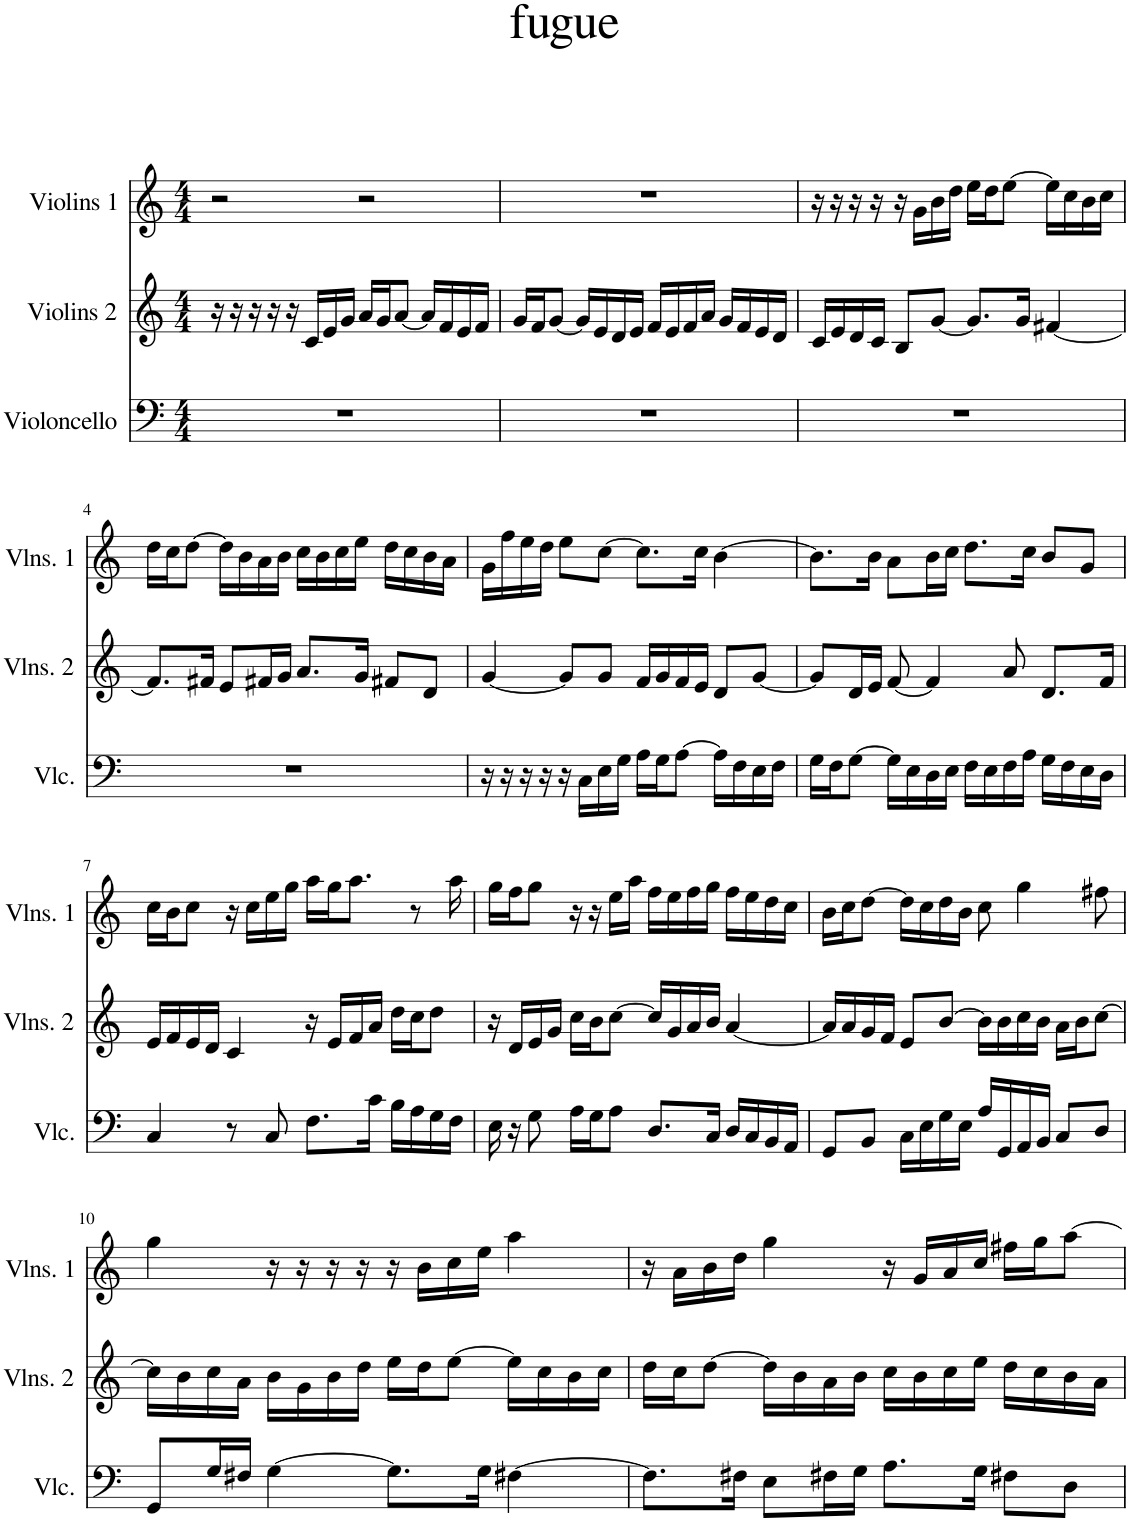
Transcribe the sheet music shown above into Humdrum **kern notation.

**kern	**kern	**kern
*part3	*part2	*part1
*staff3	*staff2	*staff1
*I"Violoncello	*I"Violins 2	*I"Violins 1
*I'Vlc.	*I'Vlns. 2	*I'Vlns. 1
*clefF4	*clefG2	*clefG2
*k[]	*k[]	*k[]
*M4/4	*M4/4	*M4/4
=1	=1	=1
1r	16r	2r
.	16r	.
.	16r	.
.	16r	.
.	16r	.
.	16c/LL	.
.	16e/	.
.	16g/JJ	.
.	16a/LL	2r
.	16g/J	.
.	[8a/J	.
.	16a/LL]	.
.	16f/	.
.	16e/	.
.	16f/JJ	.
=2	=2	=2
1r	16g/LL	1r
.	16f/J	.
.	[8g/J	.
.	16g/LL]	.
.	16e/	.
.	16d/	.
.	16e/JJ	.
.	16f/LL	.
.	16e/	.
.	16f/	.
.	16a/JJ	.
.	16g/LL	.
.	16f/	.
.	16e/	.
.	16d/JJ	.
=3	=3	=3
1r	16c/LL	16r
.	16e/	16r
.	16d/	16r
.	16c/JJ	16r
.	8B/L	16r
.	.	16g\LL
.	[8g/J	16b\
.	.	16dd\JJ
.	8.g/L]	16ee\LL
.	.	16dd\J
.	.	[8ee\J
.	16g/Jk	.
.	[4f#X/	16ee\LL]
.	.	16cc\
.	.	16b\
.	.	16cc\JJ
!!LO:LB:g=z
=4	=4	=4
1r	8.f#/L]	16dd\LL
.	.	16cc\J
.	.	[8dd\J
.	16f#X/Jk	.
.	8e/L	16dd\LL]
.	.	16b\
.	16f#X/L	16a\
.	16g/JJ	16b\JJ
.	8.a/L	16cc\LL
.	.	16b\
.	.	16cc\
.	16g/Jk	16ee\JJ
.	8f#X/L	16dd\LL
.	.	16cc\
.	8d/J	16b\
.	.	16a\JJ
=5	=5	=5
16r	[4g/	16g\LL
16r	.	16ff\
16r	.	16ee\
16r	.	16dd\JJ
16r	8g/L]	8ee\L
16C\LL	.	.
16E\	8g/J	[8cc\J
16G\JJ	.	.
16A\LL	16f/LL	8.cc\L]
16G\J	16g/	.
[8A\J	16f/	.
.	16e/JJ	16cc\Jk
16A\LL]	8d/L	[4b\
16F\	.	.
16E\	[8g/J	.
16F\JJ	.	.
=6	=6	=6
16G\LL	8g/L]	8.b\L]
16F\J	.	.
[8G\J	16d/L	.
.	16e/JJ	16b\Jk
16G\LL]	[8f/	8a\L
16E\	.	.
16D\	4f/]	16b\L
16E\JJ	.	16cc\JJ
16F\LL	.	8.dd\L
16E\	.	.
16F\	8a/	.
16A\JJ	.	16cc\Jk
16G\LL	8.d/L	8b/L
16F\	.	.
16E\	.	8g/J
16D\JJ	16f/Jk	.
!!LO:LB:g=z
=7	=7	=7
4C/	16e/LL	16cc\LL
.	16f/	16b\J
.	16e/	8cc\J
.	16d/JJ	.
8r	4c/	16r
.	.	16cc\LL
8C/	.	16ee\
.	.	16gg\JJ
8.F\L	16r	16aa\LL
.	16e/LL	16gg\J
.	16f/	8.aa\J
16c\Jk	16a/JJ	.
16B\LL	16dd\LL	.
16A\	16cc\J	8r
16G\	8dd\J	.
16F\JJ	.	16aa\
=8	=8	=8
16E\	16r	16gg\LL
16r	16d/LL	16ff\J
8G\	16e/	8gg\J
.	16g/JJ	.
16A\LL	16cc\LL	16r
16G\J	16b\J	16r
8A\J	[8cc\J	16ee\LL
.	.	16aa\JJ
8.D/L	16cc/LL]	16ff\LL
.	16g/	16ee\
.	16a/	16ff\
16C/Jk	16b/JJ	16gg\JJ
16D/LL	[4a/	16ff\LL
16C/	.	16ee\
16BB/	.	16dd\
16AA/JJ	.	16cc\JJ
=9	=9	=9
8GG/L	16a/LL]	16b\LL
.	16a/	16cc\J
8BB/J	16g/	[8dd\J
.	16f/JJ	.
16C\LL	8e/L	16dd\LL]
16E\	.	16cc\
16G\	[8b/J	16dd\
16E\JJ	.	16b\JJ
16A/LL	16b\LL]	8cc\
16GG/	16b\	.
16AA/	16cc\	4gg\
16BB/JJ	16b\JJ	.
8C/L	16a\LL	.
.	16b\J	.
8D/J	[8cc\J	8ff#X\
!!LO:LB:g=z
=10	=10	=10
8GG/L	16cc\LL]	4gg\
.	16b\	.
16G/L	16cc\	.
16F#X/JJ	16a\JJ	.
[4G\	16b\LL	16r
.	16g\	16r
.	16b\	16r
.	16dd\JJ	16r
8.G\L]	16ee\LL	16r
.	16dd\J	16b\LL
.	[8ee\J	16cc\
16G\Jk	.	16ee\JJ
[4F#X\	16ee\LL]	4aa\
.	16cc\	.
.	16b\	.
.	16cc\JJ	.
=11	=11	=11
8.F#\L]	16dd\LL	16r
.	16cc\J	16a\LL
.	[8dd\J	16b\
16F#X\Jk	.	16dd\JJ
8E\L	16dd\LL]	4gg\
.	16b\	.
16F#X\L	16a\	.
16G\JJ	16b\JJ	.
8.A\L	16cc\LL	16r
.	16b\	16g/LL
.	16cc\	16a/
16G\Jk	16ee\JJ	16cc/JJ
8F#X\L	16dd\LL	16ff#X\LL
.	16cc\	16gg\J
8D\J	16b\	[8aa\J
.	16a\JJ	.
=	=	=
*-	*-	*-
